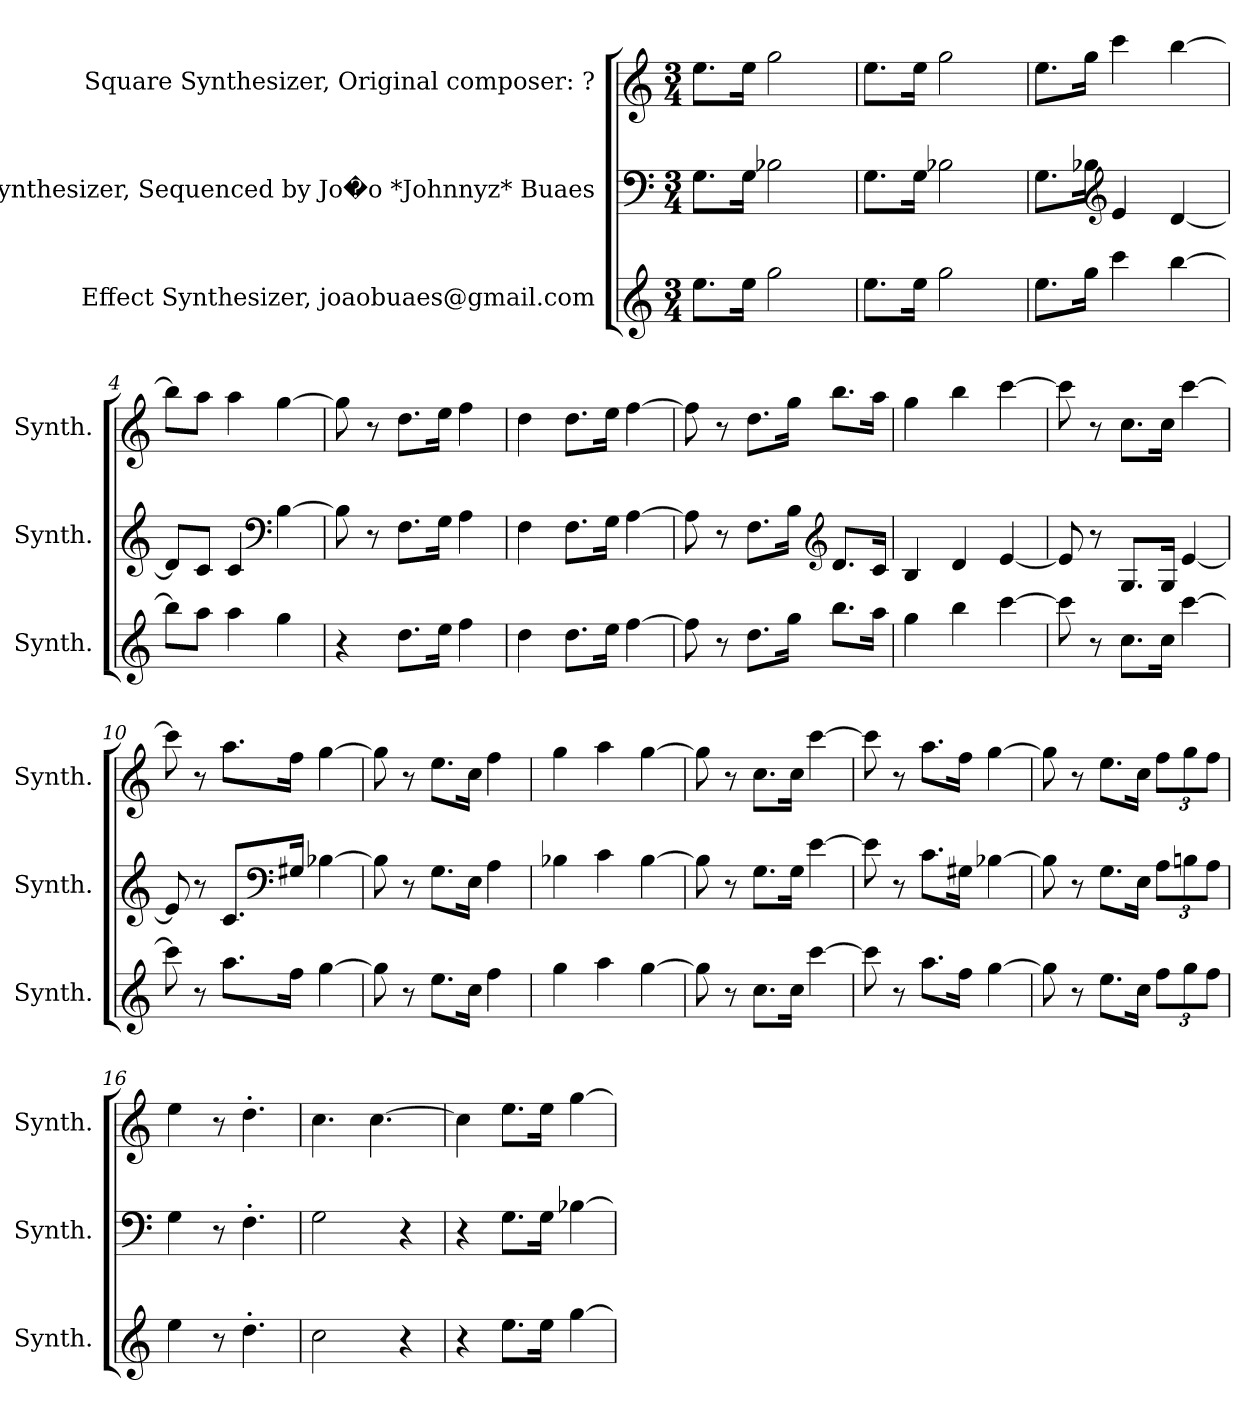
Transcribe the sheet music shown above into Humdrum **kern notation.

**kern	**kern	**kern
*part3	*part2	*part1
*staff3	*staff2	*staff1
*I"Effect Synthesizer, joaobuaes@gmail.com	*I"Square Synthesizer, Sequenced by Jo�o *Johnnyz* Buaes	*I"Square Synthesizer, Original composer: ?
*I'Synth.	*I'Synth.	*I'Synth.
*clefG2	*clefF4	*clefG2
*k[]	*k[]	*k[]
*M3/4	*M3/4	*M3/4
*MM100	*MM100	*MM100
=1	=1	=1
8.ee\L	8.G\L	8.ee\L
16ee\Jk	16G\Jk	16ee\Jk
2gg\	2B-X\	2gg\
=2	=2	=2
8.ee\L	8.G\L	8.ee\L
16ee\Jk	16G\Jk	16ee\Jk
2gg\	2B-X\	2gg\
=3	=3	=3
8.ee\L	8.G\L	8.ee\L
16gg\Jk	16B-X\Jk	16gg\Jk
*	*clefG2	*
4ccc\	4e/	4ccc\
[4bb\	[4d/	[4bb\
!!LO:LB:g=z
=4	=4	=4
8bb\L]	8d/L]	8bb\L]
8aa\J	8c/J	8aa\J
4aa\	4c/	4aa\
*	*clefF4	*
4gg\	[4B\	[4gg\
=5	=5	=5
4r	8B\]	8gg\]
.	8r	8r
8.dd\L	8.F\L	8.dd\L
16ee\Jk	16G\Jk	16ee\Jk
4ff\	4A\	4ff\
=6	=6	=6
4dd\	4F\	4dd\
8.dd\L	8.F\L	8.dd\L
16ee\Jk	16G\Jk	16ee\Jk
[4ff\	[4A\	[4ff\
=7	=7	=7
8ff\]	8A\]	8ff\]
8r	8r	8r
8.dd\L	8.F\L	8.dd\L
16gg\Jk	16B\Jk	16gg\Jk
*	*clefG2	*
8.bb\L	8.d/L	8.bb\L
16aa\Jk	16c/Jk	16aa\Jk
=8	=8	=8
4gg\	4B/	4gg\
4bb\	4d/	4bb\
[4ccc\	[4e/	[4ccc\
=9	=9	=9
8ccc\]	8e/]	8ccc\]
8r	8r	8r
8.cc\L	8.G/L	8.cc\L
16cc\Jk	16G/Jk	16cc\Jk
[4ccc\	[4e/	[4ccc\
!!LO:LB:g=z
=10	=10	=10
8ccc\]	8e/]	8ccc\]
8r	8r	8r
8.aa\L	8.c/L	8.aa\L
*	*clefF4	*
16ff\Jk	16G#X/Jk	16ff\Jk
[4gg\	[4B-X\	[4gg\
=11	=11	=11
8gg\]	8B-\]	8gg\]
8r	8r	8r
8.ee\L	8.G\L	8.ee\L
16cc\Jk	16E\Jk	16cc\Jk
4ff\	4A\	4ff\
=12	=12	=12
4gg\	4B-X\	4gg\
4aa\	4c\	4aa\
[4gg\	[4B-\	[4gg\
=13	=13	=13
8gg\]	8B-\]	8gg\]
8r	8r	8r
8.cc\L	8.G\L	8.cc\L
16cc\Jk	16G\Jk	16cc\Jk
[4ccc\	[4e\	[4ccc\
=14	=14	=14
8ccc\]	8e\]	8ccc\]
8r	8r	8r
8.aa\L	8.c\L	8.aa\L
16ff\Jk	16G#X\Jk	16ff\Jk
[4gg\	[4B-X\	[4gg\
=15	=15	=15
8gg\]	8B-\]	8gg\]
8r	8r	8r
8.ee\L	8.G\L	8.ee\L
16cc\Jk	16E\Jk	16cc\Jk
*Xbrackettup	*Xbrackettup	*Xbrackettup
12ff\L	12A\L	12ff\L
12gg\	12Bn\	12gg\
12ff\J	12A\J	12ff\J
=16	=16	=16
4ee\	4G\	4ee\
8r	8r	8r
4.dd'\	4.F'\	4.dd'\
!!LO:LB:g=z
=17	=17	=17
2cc\	2G\	4.cc\
.	.	[4.cc\
4r	4r	.
=18	=18	=18
4r	4r	4cc\]
8.ee\L	8.G\L	8.ee\L
16ee\Jk	16G\Jk	16ee\Jk
[4gg\	[4B-X\	[4gg\
=	=	=
*-	*-	*-
